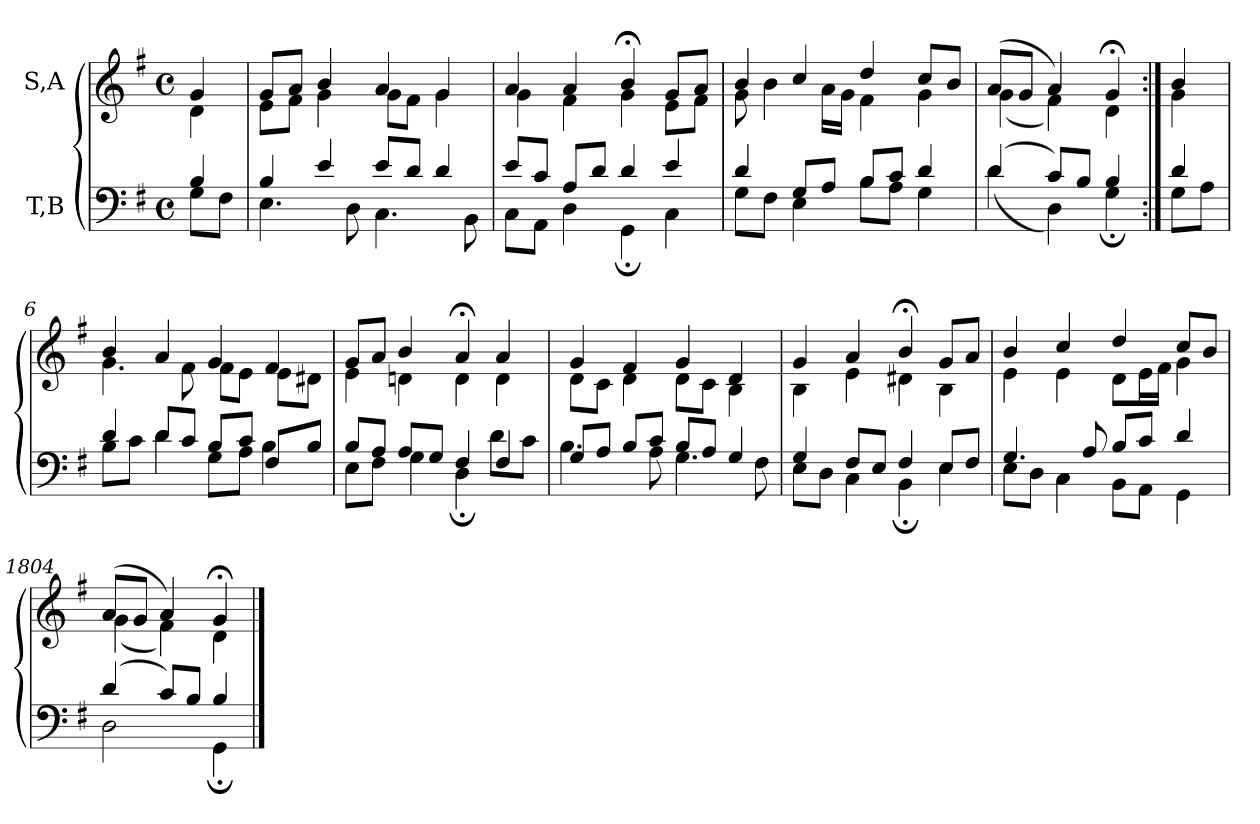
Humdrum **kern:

**kern	**kern
*part2	*part1
*staff2	*staff1
*I"T,B	*I"S,A
*clefF4	*clefG2
*k[f#]	*k[f#]
*M4/4	*M4/4
*met(c)	*met(c)
=	=
*^	*^
4B	8GL	4g	4d
.	8F#J	.	.
=1	=1	=1	=1
4B	4.E	8gL	8eL
.	.	8aJ	8f#J
4e	.	4b	4g
.	8D	.	.
8eL	4.C	4a	8gL
8dJ	.	.	8f#J
4d	.	4g	4g
.	8BB	.	.
=2	=2	=2	=2
8eL	8CL	4a	4g
8cJ	8AAJ	.	.
8AL	4D	4a	4f#
8dJ	.	.	.
4d	4GG;	4b;<	4g
4e	4C	8gL	8eL
.	.	8aJ	8f#J
=3	=3	=3	=3
4d	8GL	4b	8g
.	8F#J	.	4b
8GL	4E	4cc	.
8AJ	.	.	16aLL
.	.	.	16gJJ
8BL	8BL	4dd	4f#
8cJ	8AJ	.	.
4d	4G	8ccL	4g
.	.	8bJ	.
=1797	=1797	=1797	=1797
(>4d	(<4d	(>8aL	(<4g
.	.	8gJ	.
8cL)	4D)	4a)	4f#)
8BJ	.	.	.
4B	4G;	4g;<	4d
=1798:|!	=1798:|!	=1798:|!	=1798:|!
4d	8GL	4b	4g
.	8AJ	.	.
=6	=6	=6	=6
4d	8BL	4b	4.g
.	8cJ	.	.
8dL	4d	4a	.
8cJ	.	.	8f#
8BL	8GL	4g	8f#L
8cJ	8AJ	.	8eJ
8F#L	4B	4f#	8eL
8BJ	.	.	8d#XJ
=7	=7	=7	=7
8BL	8EL	8gL	4e
8AJ	8F#J	8aJ	.
8AL	4G	4b	4dn
8GJ	.	.	.
4F#	4D;	4a;<	4d
4F#	8dL	4a	4d
.	8cJ	.	.
=8	=8	=8	=8
8GL	4.B	4g	8dL
8AJ	.	.	8cJ
8BL	.	4f#	4d
8cJ	8A	.	.
8BL	4.G	4g	8dL
8AJ	.	.	8cJ
4G	.	4d	4B
.	8F#	.	.
=9	=9	=9	=9
4G	8EL	4g	4B
.	8DJ	.	.
8F#L	4C	4a	4e
8EJ	.	.	.
4F#	4BB;	4b;<	4d#X
8EL	4E	8gL	4B
8F#J	.	8aJ	.
=10	=10	=10	=10
4.G	8EL	4b	4e
.	8DJ	.	.
.	4C	4cc	4e
8A	.	.	.
8BL	8BBL	4dd	8dL
8cJ	8AAJ	.	16eL
.	.	.	16f#JJ
4d	4GG	8ccL	4g
.	.	8bJ	.
=1804	=1804	=1804	=1804
(>4d	2D	(>8aL	(<4g
.	.	8gJ	.
8cL)	.	4a)	4f#)
8BJ	.	.	.
4B	4GG;	4g;<	4d
*v	*v	*	*
*	*v	*v
==	==
*-	*-
